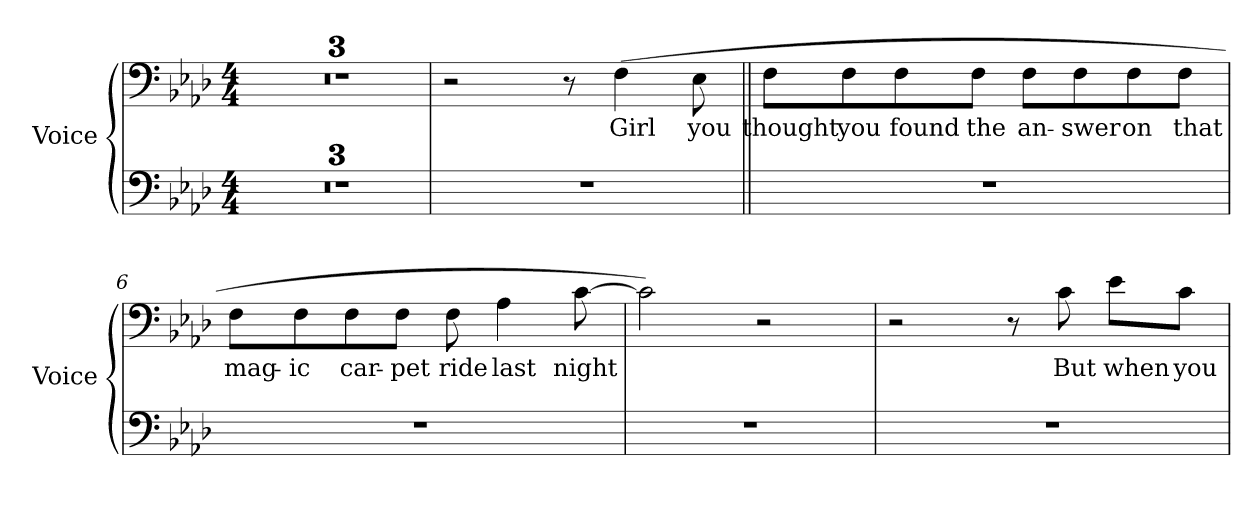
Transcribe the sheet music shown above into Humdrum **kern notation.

**kern	**kern	**text
*part2	*part1	*part1
*staff2	*staff1	*staff1
*I"Voice	*I"Voice	*
*I'Voice	*I'Voice	*
!!LO:PB:g=z
*clefF4	*clefF4	*
*k[b-e-a-d-]	*k[b-e-a-d-]	*
*f:	*f:	*
*M4/4	*M4/4	*
=1	=1	=1
1r	1r	.
=2	=2	=2
1r	1r	.
=3	=3	=3
1r	1r	.
=4	=4	=4
1r	2r	.
.	8r	.
!	!	!LO:LY:b:color=#000000
.	(4Fi\	Girl
!	!	!LO:LY:b:color=#000000
.	8E-i\	you
=5||	=5||	=5||
!	!	!LO:LY:b:color=#000000
1r	8Fi\L	thought
!	!	!LO:LY:b:color=#000000
.	8Fi\	you
!	!	!LO:LY:b:color=#000000
.	8Fi\	found
!	!	!LO:LY:b:color=#000000
.	8Fi\J	the
!	!	!LO:LY:b:color=#000000
.	8Fi\L	an-
!	!	!LO:LY:b:color=#000000
.	8Fi\	-swer
!	!	!LO:LY:b:color=#000000
.	8Fi\	on
!	!	!LO:LY:b:color=#000000
.	8Fi\J	that
!!LO:LB:g=z
=6	=6	=6
!	!	!LO:LY:b:color=#000000
1r	8Fi\L	mag-
!	!	!LO:LY:b:color=#000000
.	8Fi\	-ic
!	!	!LO:LY:b:color=#000000
.	8Fi\	car-
!	!	!LO:LY:b:color=#000000
.	8Fi\J	-pet
!	!	!LO:LY:b:color=#000000
.	8Fi\	ride
!	!	!LO:LY:b:color=#000000
.	4A-i\	last
!	!	!LO:LY:b:color=#000000
.	[8ci\	night
=7	=7	=7
1r	2ci\])	.
.	2r	.
=8	=8	=8
1r	2r	.
.	8r	.
!	!	!LO:LY:b:color=#000000
.	8ci\	But
!	!	!LO:LY:b:color=#000000
.	8e-i\L	when
!	!	!LO:LY:b:color=#000000
.	8ci\J	you
=	=	=
*-	*-	*-
